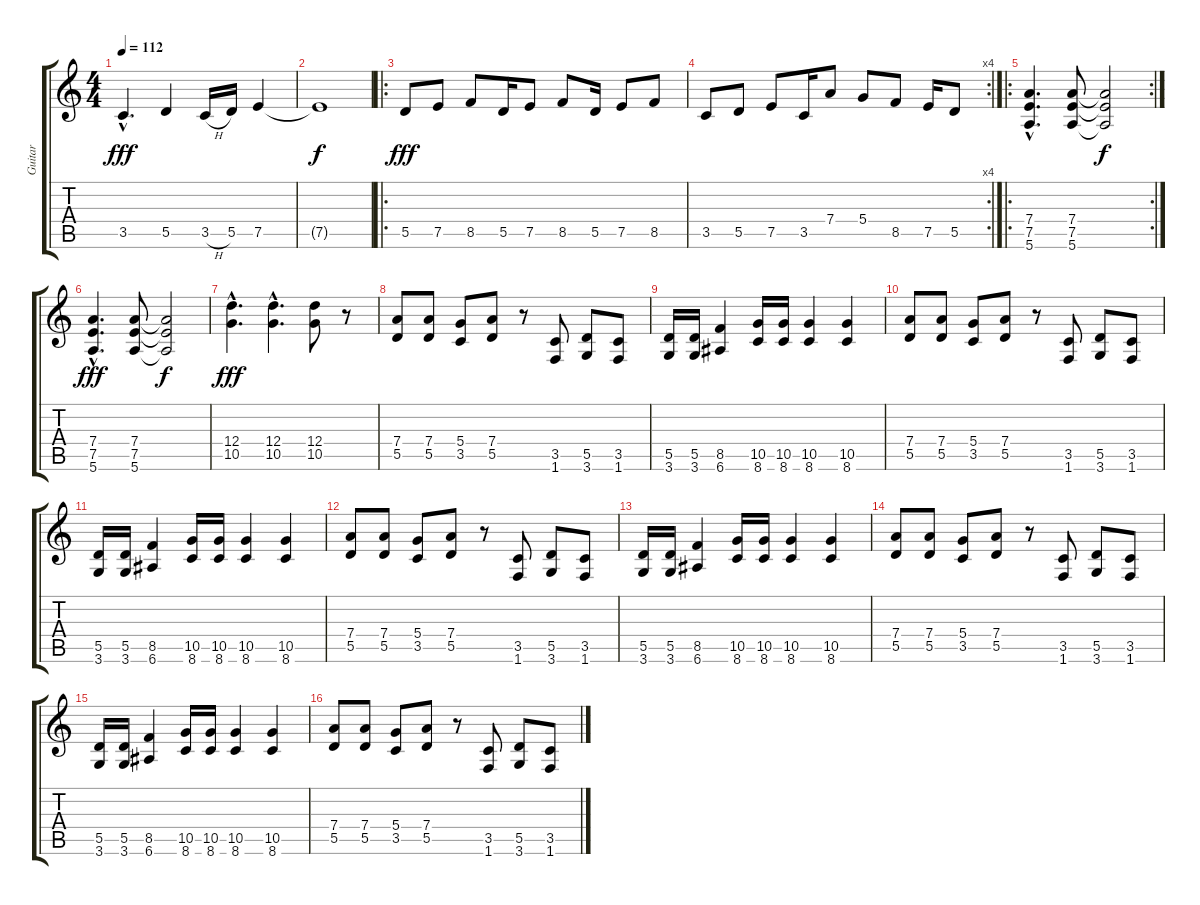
\track ("Guitar" "Guitar") {instrument overdrivenguitar}
\staff {score tabs}
\tuning (E4 B3 G3 D3 A2 E2) {hide}
\ts (4 4)
\tempo 112
\clef g2
\ks c
3.5{hac}.4{d dy fff} 5.5.4 3.5{h}.16 5.5.16 7.5.4 |
7.5{t}.1{dy f} |
\ro
5.5.8{dy fff} 7.5.8 8.5.8 5.5.16 7.5.8 8.5.8 5.5.16 7.5.8 8.5.8 |
\rc 4
3.5.8 5.5.8 7.5.8 3.5.16 7.4.8 5.4.8 8.5.8 7.5.16 5.5.8 |
\ro
\rc 2
(7.4{hac} 7.5{hac} 5.6{hac}).4{d} (7.4 7.5 5.6).8 (7.4{t} 7.5{t} 5.6{t}).2{dy f} |
(7.4{hac} 7.5{hac} 5.6{hac}).4{d dy fff} (7.4 7.5 5.6).8 (7.4{t} 7.5{t} 5.6{t}).2{dy f} |
(12.4{hac} 10.5{hac}).4{d dy fff} (12.4{hac} 10.5{hac}).4{d} (12.4 10.5).8 r.8 |
(7.4 5.5).8 (7.4 5.5).8 (5.4 3.5).8 (7.4 5.5).8 r.8 (3.5 1.6).8 (5.5 3.6).8 (3.5 1.6).8 |
(5.5 3.6).16 (5.5 3.6).16 (8.5 6.6).4 (10.5 8.6).16 (10.5 8.6).16 (10.5 8.6).4 (10.5 8.6).4 |
(7.4 5.5).8 (7.4 5.5).8 (5.4 3.5).8 (7.4 5.5).8 r.8 (3.5 1.6).8 (5.5 3.6).8 (3.5 1.6).8 |
(5.5 3.6).16 (5.5 3.6).16 (8.5 6.6).4 (10.5 8.6).16 (10.5 8.6).16 (10.5 8.6).4 (10.5 8.6).4 |
(7.4 5.5).8 (7.4 5.5).8 (5.4 3.5).8 (7.4 5.5).8 r.8 (3.5 1.6).8 (5.5 3.6).8 (3.5 1.6).8 |
(5.5 3.6).16 (5.5 3.6).16 (8.5 6.6).4 (10.5 8.6).16 (10.5 8.6).16 (10.5 8.6).4 (10.5 8.6).4 |
(7.4 5.5).8 (7.4 5.5).8 (5.4 3.5).8 (7.4 5.5).8 r.8 (3.5 1.6).8 (5.5 3.6).8 (3.5 1.6).8 |
(5.5 3.6).16 (5.5 3.6).16 (8.5 6.6).4 (10.5 8.6).16 (10.5 8.6).16 (10.5 8.6).4 (10.5 8.6).4 |
(7.4 5.5).8 (7.4 5.5).8 (5.4 3.5).8 (7.4 5.5).8 r.8 (3.5 1.6).8 (5.5 3.6).8 (3.5 1.6).8
